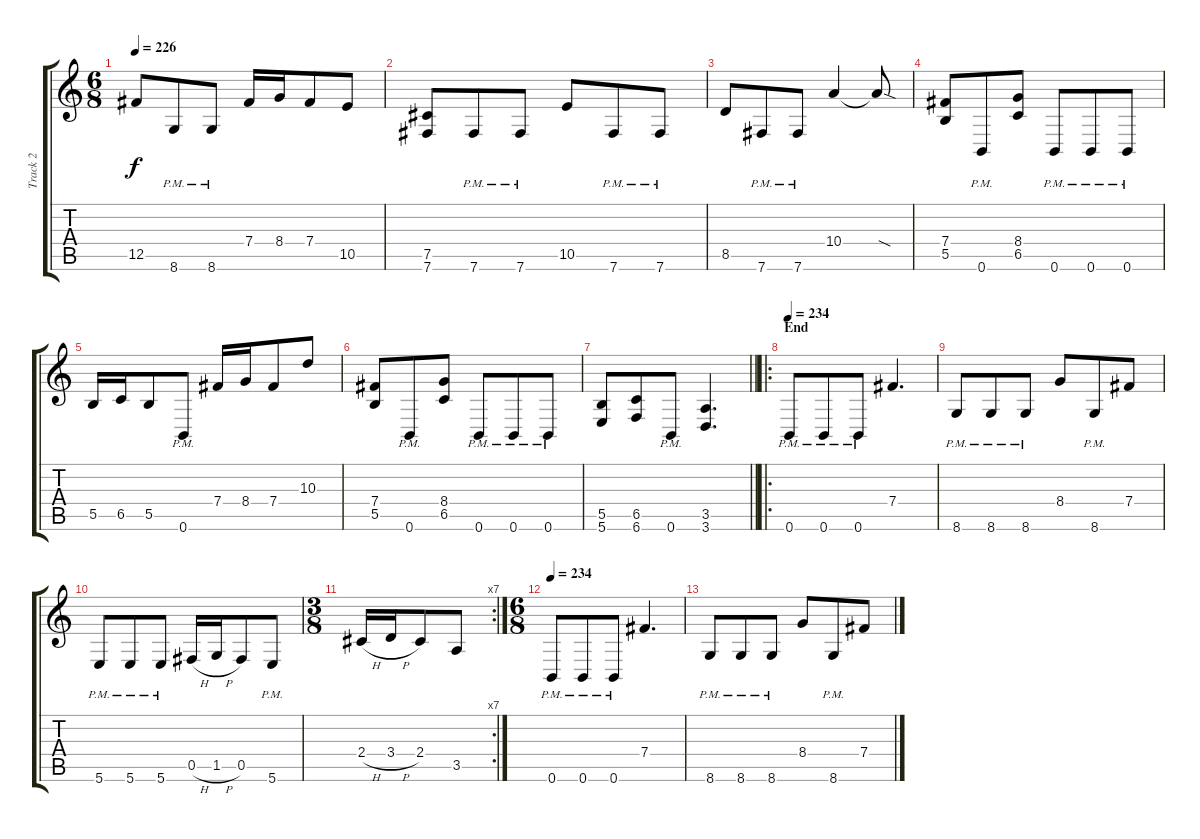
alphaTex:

\track ("Track 2" "Track 2") {instrument distortionguitar}
\staff {score tabs}
\tuning (Db4 Ab3 E3 B2 Gb2 B1) {hide}
\ts (6 8)
\tempo 226
\clef g2
\ks c
12.5.8{dy f} 8.6{pm}.8 8.6{pm}.8 7.4.16 8.4.16 7.4.8 10.5.8 |
(7.5 7.6).8 7.6{pm}.8 7.6{pm}.8 10.5.8 7.6{pm}.8 7.6{pm}.8 |
8.5.8 7.6{pm}.8 7.6{pm}.8 10.4.4 10.4{sod t}.8 |
(7.4 5.5).8 0.6{pm}.8 (8.4 6.5).8 0.6{pm}.8 0.6{pm}.8 0.6{pm}.8 |
5.5.16 6.5.16 5.5.8 0.6{pm}.8 7.4.16 8.4.16 7.4.8 10.3.8 |
(7.4 5.5).8 0.6{pm}.8 (8.4 6.5).8 0.6{pm}.8 0.6{pm}.8 0.6{pm}.8 |
\barLineRight lightlight
(5.5 5.6).8 (6.5 6.6).8 0.6{pm}.8 (3.5 3.6).4{d} |
\ro
\section ("" "End")
\tempo 234
0.6{pm}.8 0.6{pm}.8 0.6{pm}.8 7.4.4{d} |
8.6{pm}.8 8.6{pm}.8 8.6{pm}.8 8.4.8 8.6{pm}.8 7.4.8 |
5.6{pm}.8 5.6{pm}.8 5.6{pm}.8 0.5{h}.16 1.5{h}.16 0.5.8 5.6{pm}.8 |
\rc 7
\ts (3 8)
2.4{h}.16 3.4{h}.16 2.4.8 3.5.8 |
\ts (6 8)
\tempo 234
0.6{pm}.8 0.6{pm}.8 0.6{pm}.8 7.4.4{d} |
8.6{pm}.8 8.6{pm}.8 8.6{pm}.8 8.4.8 8.6{pm}.8 7.4.8
